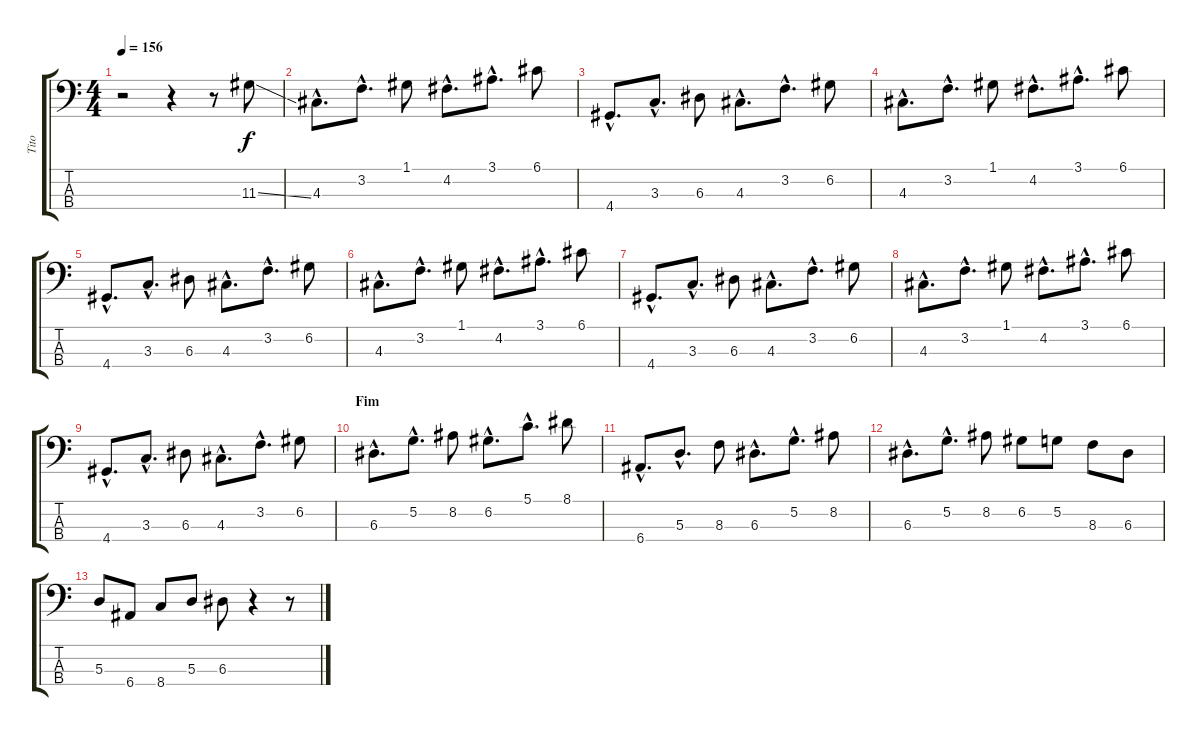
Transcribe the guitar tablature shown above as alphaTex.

\track ("Tito" "Tito") {instrument electricbasspick}
\staff {score tabs}
\tuning (G2 D2 A1 E1) {hide}
\ts (4 4)
\tempo 156
\clef f4
\ks c
r.2{dy f} r.4 r.8 11.3{ss}.8 |
4.3{hac}.8{d} 3.2{hac}.8{d} 1.1.8 4.2{hac}.8{d} 3.1{hac}.8{d} 6.1.8 |
4.4{hac}.8{d} 3.3{hac}.8{d} 6.3.8 4.3{hac}.8{d} 3.2{hac}.8{d} 6.2.8 |
4.3{hac}.8{d} 3.2{hac}.8{d} 1.1.8 4.2{hac}.8{d} 3.1{hac}.8{d} 6.1.8 |
4.4{hac}.8{d} 3.3{hac}.8{d} 6.3.8 4.3{hac}.8{d} 3.2{hac}.8{d} 6.2.8 |
4.3{hac}.8{d} 3.2{hac}.8{d} 1.1.8 4.2{hac}.8{d} 3.1{hac}.8{d} 6.1.8 |
4.4{hac}.8{d} 3.3{hac}.8{d} 6.3.8 4.3{hac}.8{d} 3.2{hac}.8{d} 6.2.8 |
4.3{hac}.8{d} 3.2{hac}.8{d} 1.1.8 4.2{hac}.8{d} 3.1{hac}.8{d} 6.1.8 |
4.4{hac}.8{d} 3.3{hac}.8{d} 6.3.8 4.3{hac}.8{d} 3.2{hac}.8{d} 6.2.8 |
\section ("" "Fim")
6.3{hac}.8{d} 5.2{hac}.8{d} 8.2.8 6.2{hac}.8{d} 5.1{hac}.8{d} 8.1.8 |
6.4{hac}.8{d} 5.3{hac}.8{d} 8.3.8 6.3{hac}.8{d} 5.2{hac}.8{d} 8.2.8 |
6.3{hac}.8{d} 5.2{hac}.8{d} 8.2.8 6.2.8 5.2.8 8.3.8 6.3.8 |
5.3.8 6.4.8 8.4.8 5.3.8 6.3.8 r.4 r.8
